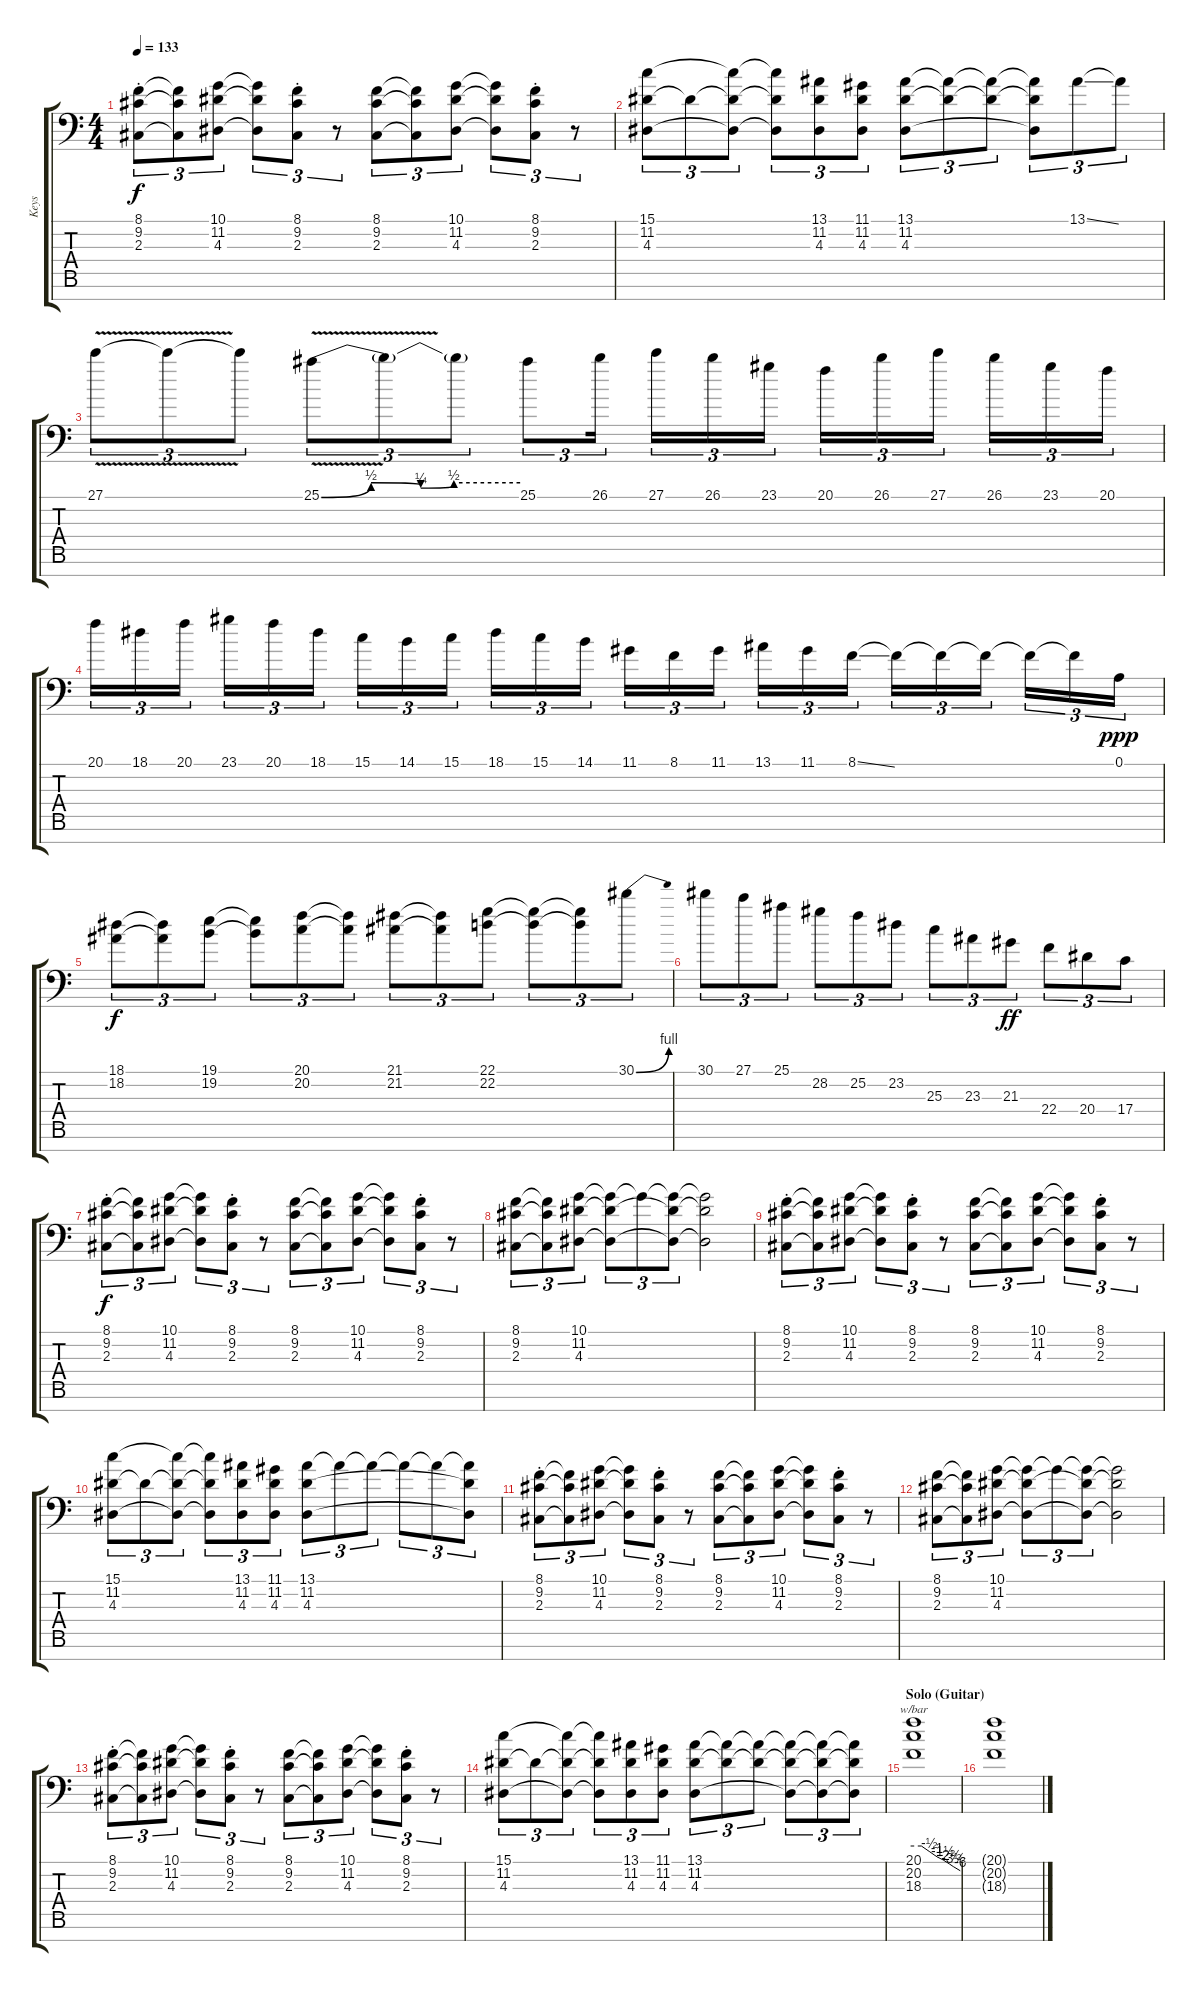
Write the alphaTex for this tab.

\track ("Keys" "Keys") {instrument rockorgan}
\staff {score tabs}
\tuning (A3 E3 B2 G2 D2 A1 E1) {hide}
\ts (4 4)
\tempo 133
\clef f4
\ks c
(8.1 9.2 2.3{st}).8{tu (3 2) dy f} (8.1{t} 9.2{t} 2.3{t}).8{tu (3 2)} (10.1 11.2 4.3).8{tu (3 2)} (10.1{t} 11.2{t} 4.3{t}).8{tu (3 2)} (8.1{st} 9.2{st} 2.3{st}).8{tu (3 2)} r.8{tu (3 2)} (8.1 9.2 2.3).8{tu (3 2)} (8.1{t} 9.2{t} 2.3{t}).8{tu (3 2)} (10.1 11.2 4.3).8{tu (3 2)} (10.1{t} 11.2{t} 4.3{t}).8{tu (3 2)} (8.1{st} 9.2{st} 2.3{st}).8{tu (3 2)} r.8{tu (3 2)} |
(15.1 11.2 4.3).8{tu (3 2)} 11.2{t}.8{tu (3 2)} (15.1{t} 11.2{t} 4.3{t}).8{tu (3 2)} (15.1{t} 11.2{t} 4.3{t}).8{tu (3 2)} (13.1 11.2 4.3).8{tu (3 2)} (11.1 11.2 4.3).8{tu (3 2)} (13.1 11.2 4.3).8{tu (3 2)} (13.1{t} 11.2{t}).8{tu (3 2)} (13.1{t} 11.2{t}).8{tu (3 2)} (13.1{t} 11.2{t} 4.3{t}).8{tu (3 2)} 13.1{ss}.8{tu (3 2)} 13.1{t}.8{tu (3 2)} |
27.1{v}.8{tu (3 2) volume 13} 27.1{t}.8{tu (3 2)} 27.1{t}.8{tu (3 2)} 25.1{be (custom 0 0 15 2 30 1 40 2 60 2) v}.8{tu (3 2)} 25.1{t}.8{tu (3 2)} 25.1{t}.8{tu (3 2)} 25.1.8{tu (3 2)} 26.1.16{tu (3 2)} 27.1.16{tu (3 2)} 26.1.16{tu (3 2)} 23.1.16{tu (3 2)} 20.1.16{tu (3 2)} 26.1.16{tu (3 2)} 27.1.16{tu (3 2)} 26.1.16{tu (3 2)} 23.1.16{tu (3 2)} 20.1.16{tu (3 2)} |
20.1.16{tu (3 2)} 18.1.16{tu (3 2)} 20.1.16{tu (3 2)} 23.1.16{tu (3 2)} 20.1.16{tu (3 2)} 18.1.16{tu (3 2)} 15.1.16{tu (3 2)} 14.1.16{tu (3 2)} 15.1.16{tu (3 2)} 18.1.16{tu (3 2)} 15.1.16{tu (3 2)} 14.1.16{tu (3 2)} 11.1.16{tu (3 2)} 8.1.16{tu (3 2)} 11.1.16{tu (3 2)} 13.1.16{tu (3 2)} 11.1.16{tu (3 2)} 8.1{ss}.16{tu (3 2)} 8.1{t}.16{tu (3 2)} 8.1{t}.16{tu (3 2)} 8.1{t}.16{tu (3 2)} 8.1{t}.16{tu (3 2)} 8.1{t}.16{tu (3 2)} 0.1.16{tu (3 2) dy ppp} |
(18.1 18.2).8{tu (3 2) dy f} (18.1{t} 18.2{t}).8{tu (3 2)} (19.1 19.2).8{tu (3 2)} (19.1{t} 19.2{t}).8{tu (3 2)} (20.1 20.2).8{tu (3 2)} (20.1{t} 20.2{t}).8{tu (3 2)} (21.1 21.2).8{tu (3 2)} (21.1{t} 21.2{t}).8{tu (3 2)} (22.1 22.2).8{tu (3 2)} (22.1{t} 22.2{t}).8{tu (3 2)} (22.1{t} 22.2{t}).8{tu (3 2)} 30.1{be (bend 0 0 60 4)}.8{tu (3 2)} |
30.1.8{tu (3 2)} 27.1.8{tu (3 2)} 25.1.8{tu (3 2)} 28.2.8{tu (3 2)} 25.2.8{tu (3 2)} 23.2.8{tu (3 2)} 25.3.8{tu (3 2)} 23.3.8{tu (3 2)} 21.3.8{tu (3 2) dy ff} 22.4.8{tu (3 2)} 20.4.8{tu (3 2)} 17.4.8{tu (3 2)} |
(8.1 9.2 2.3{st}).8{tu (3 2) dy f volume 12 instrument rockorgan} (8.1{t} 9.2{t} 2.3{t}).8{tu (3 2)} (10.1 11.2 4.3).8{tu (3 2)} (10.1{t} 11.2{t} 4.3{t}).8{tu (3 2)} (8.1{st} 9.2{st} 2.3{st}).8{tu (3 2)} r.8{tu (3 2)} (8.1 9.2 2.3).8{tu (3 2)} (8.1{t} 9.2{t} 2.3{t}).8{tu (3 2)} (10.1 11.2 4.3).8{tu (3 2)} (10.1{t} 11.2{t} 4.3{t}).8{tu (3 2)} (8.1{st} 9.2{st} 2.3{st}).8{tu (3 2)} r.8{tu (3 2)} |
(8.1 9.2 2.3).8{tu (3 2)} (8.1{t} 9.2{t} 2.3{t}).8{tu (3 2)} (10.1 11.2 4.3).8{tu (3 2)} (10.1{t} 11.2{t} 4.3{t}).8{tu (3 2)} 10.1{t}.8{tu (3 2)} (10.1{t} 11.2{t} 4.3{t}).8{tu (3 2)} (10.1{t} 11.2{t} 4.3{t}).2 |
(8.1 9.2 2.3{st}).8{tu (3 2)} (8.1{t} 9.2{t} 2.3{t}).8{tu (3 2)} (10.1 11.2 4.3).8{tu (3 2)} (10.1{t} 11.2{t} 4.3{t}).8{tu (3 2)} (8.1{st} 9.2{st} 2.3{st}).8{tu (3 2)} r.8{tu (3 2)} (8.1 9.2 2.3).8{tu (3 2)} (8.1{t} 9.2{t} 2.3{t}).8{tu (3 2)} (10.1 11.2 4.3).8{tu (3 2)} (10.1{t} 11.2{t} 4.3{t}).8{tu (3 2)} (8.1{st} 9.2{st} 2.3{st}).8{tu (3 2)} r.8{tu (3 2)} |
(15.1 11.2 4.3).8{tu (3 2)} 11.2{t}.8{tu (3 2)} (15.1{t} 11.2{t} 4.3{t}).8{tu (3 2)} (15.1{t} 11.2{t} 4.3{t}).8{tu (3 2)} (13.1 11.2 4.3).8{tu (3 2)} (11.1 11.2 4.3).8{tu (3 2)} (13.1 11.2 4.3).8{tu (3 2)} 13.1{t}.8{tu (3 2)} 13.1{t}.8{tu (3 2)} 13.1{t}.8{tu (3 2)} 13.1{t}.8{tu (3 2)} (13.1{t} 11.2{t} 4.3{t}).8{tu (3 2)} |
(8.1 9.2 2.3{st}).8{tu (3 2)} (8.1{t} 9.2{t} 2.3{t}).8{tu (3 2)} (10.1 11.2 4.3).8{tu (3 2)} (10.1{t} 11.2{t} 4.3{t}).8{tu (3 2)} (8.1{st} 9.2{st} 2.3{st}).8{tu (3 2)} r.8{tu (3 2)} (8.1 9.2 2.3).8{tu (3 2)} (8.1{t} 9.2{t} 2.3{t}).8{tu (3 2)} (10.1 11.2 4.3).8{tu (3 2)} (10.1{t} 11.2{t} 4.3{t}).8{tu (3 2)} (8.1{st} 9.2{st} 2.3{st}).8{tu (3 2)} r.8{tu (3 2)} |
(8.1 9.2 2.3).8{tu (3 2)} (8.1{t} 9.2{t} 2.3{t}).8{tu (3 2)} (10.1 11.2 4.3).8{tu (3 2)} (10.1{t} 11.2{t} 4.3{t}).8{tu (3 2)} 10.1{t}.8{tu (3 2)} (10.1{t} 11.2{t} 4.3{t}).8{tu (3 2)} (10.1{t} 11.2{t} 4.3{t}).2 |
(8.1 9.2 2.3{st}).8{tu (3 2)} (8.1{t} 9.2{t} 2.3{t}).8{tu (3 2)} (10.1 11.2 4.3).8{tu (3 2)} (10.1{t} 11.2{t} 4.3{t}).8{tu (3 2)} (8.1{st} 9.2{st} 2.3{st}).8{tu (3 2)} r.8{tu (3 2)} (8.1 9.2 2.3).8{tu (3 2)} (8.1{t} 9.2{t} 2.3{t}).8{tu (3 2)} (10.1 11.2 4.3).8{tu (3 2)} (10.1{t} 11.2{t} 4.3{t}).8{tu (3 2)} (8.1{st} 9.2{st} 2.3{st}).8{tu (3 2)} r.8{tu (3 2)} |
(15.1 11.2 4.3).8{tu (3 2)} 11.2{t}.8{tu (3 2)} (15.1{t} 11.2{t} 4.3{t}).8{tu (3 2)} (15.1{t} 11.2{t} 4.3{t}).8{tu (3 2)} (13.1 11.2 4.3).8{tu (3 2)} (11.1 11.2 4.3).8{tu (3 2)} (13.1 11.2 4.3).8{tu (3 2)} (13.1{t} 11.2{t}).8{tu (3 2)} (13.1{t} 11.2{t}).8{tu (3 2)} (13.1{t} 11.2{t} 4.3{t}).8{tu (3 2)} (13.1{t} 11.2{t} 4.3{t}).8{tu (3 2)} (13.1{t} 11.2{t} 4.3{t}).8{tu (3 2)} |
\section ("" "Solo (Guitar)")
(20.1 20.2 18.3).1{tbe (custom default 0 0 10 0 20 -2 30 -4 38 -6 46 -10 51 -14 60 -24) volume 1} |
(20.1{t} 20.2{t} 18.3{t}).1
